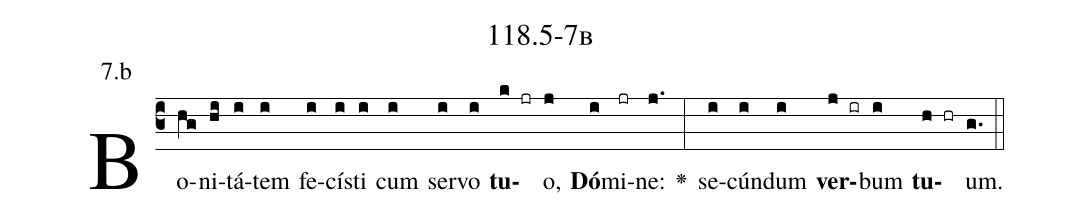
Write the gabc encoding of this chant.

name: 118.5-7b;
annotation: 7.b;
%%
(c3)Bo(hg)ni(hi)tá(i)tem(i) fe(i)cís(i)ti(i) cum(i) ser(i)vo(i) <b>tu</b>(k jr)o,(j) <b>Dó</b>(i)mi(jr)ne:(j.) <v>\greheightstar</v>(:) se(i)cún(i)dum(i) <b>ver</b>(j ir)bum(i) <b>tu</b>(h hr)um.(g.) (::)


%E(i) u(i) o(j) u(i) a(h) e.(g.) (::)
